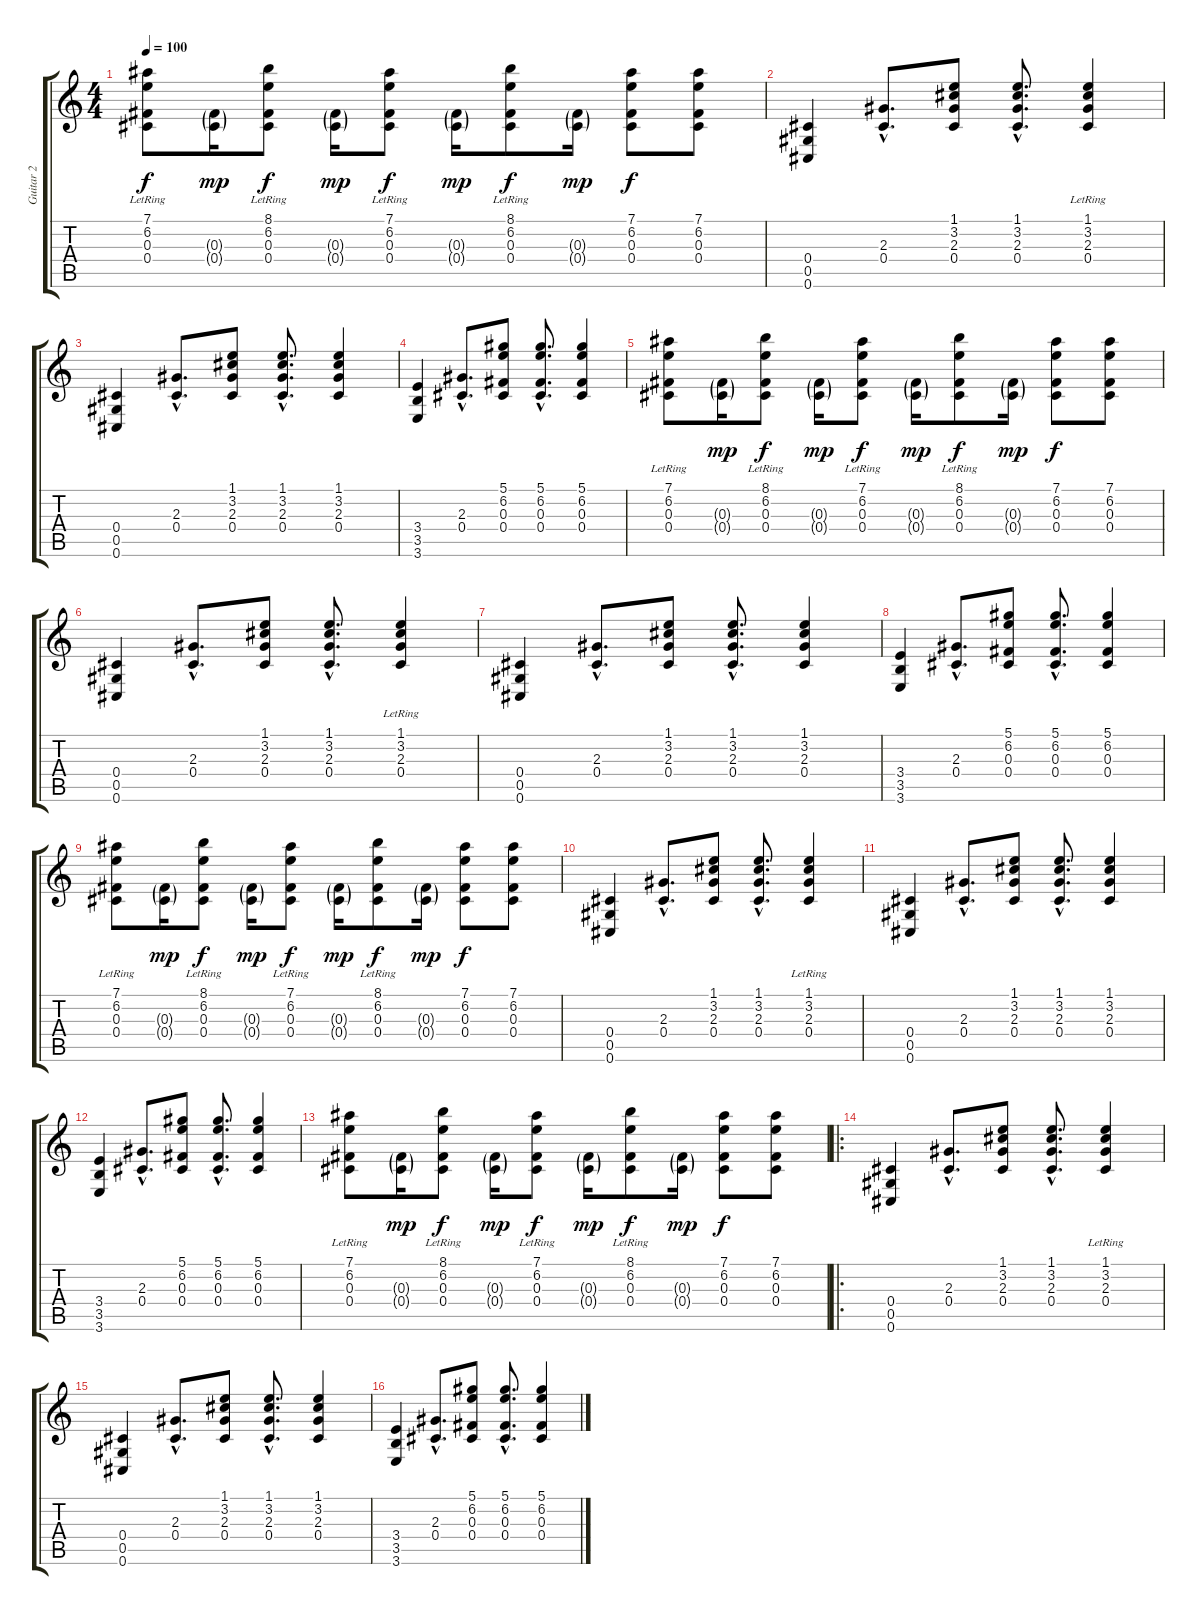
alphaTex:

\track ("Guitar 2" "Guitar 2") {instrument distortionguitar}
\staff {score tabs}
\tuning (Eb4 Bb3 Gb3 Db3 Ab2 Db2) {hide}
\ts (4 4)
\tempo 100
\clef g2
\ks c
(7.1{lr} 6.2{lr} 0.3 0.4).8{dy f} (0.3{g} 0.4{g}).16{dy mp} (8.1{lr} 6.2{lr} 0.3 0.4).8{dy f} (0.3{g} 0.4{g}).16{dy mp} (7.1{lr} 6.2{lr} 0.3 0.4).8{dy f} (0.3{g} 0.4{g}).16{dy mp} (8.1{lr} 6.2{lr} 0.3 0.4).8{dy f} (0.3{g} 0.4{g}).16{dy mp} (7.1 6.2 0.3 0.4).8{dy f} (7.1 6.2 0.3 0.4).8 |
(0.4 0.5 0.6).4 (2.3{hac} 0.4{hac}).8{d} (1.1 3.2 2.3 0.4).8 (1.1{hac} 3.2{hac} 2.3{hac} 0.4{hac}).8{d} (1.1{lr} 3.2{lr} 2.3{lr} 0.4).4 |
(0.4 0.5 0.6).4 (2.3{hac} 0.4{hac}).8{d} (1.1 3.2 2.3 0.4).8 (1.1{hac} 3.2{hac} 2.3{hac} 0.4{hac}).8{d} (1.1 3.2 2.3 0.4).4 |
(3.4 3.5 3.6).4 (2.3{hac} 0.4{hac}).8{d} (5.1 6.2 0.3 0.4).8 (5.1{hac} 6.2{hac} 0.3{hac} 0.4{hac}).8{d} (5.1 6.2 0.3 0.4).4 |
(7.1{lr} 6.2{lr} 0.3 0.4).8 (0.3{g} 0.4{g}).16{dy mp} (8.1{lr} 6.2{lr} 0.3 0.4).8{dy f} (0.3{g} 0.4{g}).16{dy mp} (7.1{lr} 6.2{lr} 0.3 0.4).8{dy f} (0.3{g} 0.4{g}).16{dy mp} (8.1{lr} 6.2{lr} 0.3 0.4).8{dy f} (0.3{g} 0.4{g}).16{dy mp} (7.1 6.2 0.3 0.4).8{dy f} (7.1 6.2 0.3 0.4).8 |
(0.4 0.5 0.6).4{volume 6 instrument electricguitarclean} (2.3{hac} 0.4{hac}).8{d} (1.1 3.2 2.3 0.4).8 (1.1{hac} 3.2{hac} 2.3{hac} 0.4{hac}).8{d} (1.1{lr} 3.2{lr} 2.3{lr} 0.4).4 |
(0.4 0.5 0.6).4 (2.3{hac} 0.4{hac}).8{d} (1.1 3.2 2.3 0.4).8 (1.1{hac} 3.2{hac} 2.3{hac} 0.4{hac}).8{d} (1.1 3.2 2.3 0.4).4 |
(3.4 3.5 3.6).4 (2.3{hac} 0.4{hac}).8{d} (5.1 6.2 0.3 0.4).8 (5.1{hac} 6.2{hac} 0.3{hac} 0.4{hac}).8{d} (5.1 6.2 0.3 0.4).4 |
(7.1{lr} 6.2{lr} 0.3 0.4).8 (0.3{g} 0.4{g}).16{dy mp} (8.1{lr} 6.2{lr} 0.3 0.4).8{dy f} (0.3{g} 0.4{g}).16{dy mp} (7.1{lr} 6.2{lr} 0.3 0.4).8{dy f} (0.3{g} 0.4{g}).16{dy mp} (8.1{lr} 6.2{lr} 0.3 0.4).8{dy f} (0.3{g} 0.4{g}).16{dy mp} (7.1 6.2 0.3 0.4).8{dy f} (7.1 6.2 0.3 0.4).8 |
(0.4 0.5 0.6).4 (2.3{hac} 0.4{hac}).8{d} (1.1 3.2 2.3 0.4).8 (1.1{hac} 3.2{hac} 2.3{hac} 0.4{hac}).8{d} (1.1{lr} 3.2{lr} 2.3{lr} 0.4).4 |
(0.4 0.5 0.6).4 (2.3{hac} 0.4{hac}).8{d} (1.1 3.2 2.3 0.4).8 (1.1{hac} 3.2{hac} 2.3{hac} 0.4{hac}).8{d} (1.1 3.2 2.3 0.4).4 |
(3.4 3.5 3.6).4 (2.3{hac} 0.4{hac}).8{d} (5.1 6.2 0.3 0.4).8 (5.1{hac} 6.2{hac} 0.3{hac} 0.4{hac}).8{d} (5.1 6.2 0.3 0.4).4 |
(7.1{lr} 6.2{lr} 0.3 0.4).8 (0.3{g} 0.4{g}).16{dy mp} (8.1{lr} 6.2{lr} 0.3 0.4).8{dy f} (0.3{g} 0.4{g}).16{dy mp} (7.1{lr} 6.2{lr} 0.3 0.4).8{dy f} (0.3{g} 0.4{g}).16{dy mp} (8.1{lr} 6.2{lr} 0.3 0.4).8{dy f} (0.3{g} 0.4{g}).16{dy mp} (7.1 6.2 0.3 0.4).8{dy f} (7.1 6.2 0.3 0.4).8 |
\ro
(0.4 0.5 0.6).4{volume 6 instrument electricguitarclean} (2.3{hac} 0.4{hac}).8{d} (1.1 3.2 2.3 0.4).8 (1.1{hac} 3.2{hac} 2.3{hac} 0.4{hac}).8{d} (1.1{lr} 3.2{lr} 2.3{lr} 0.4).4 |
(0.4 0.5 0.6).4 (2.3{hac} 0.4{hac}).8{d} (1.1 3.2 2.3 0.4).8 (1.1{hac} 3.2{hac} 2.3{hac} 0.4{hac}).8{d} (1.1 3.2 2.3 0.4).4 |
(3.4 3.5 3.6).4 (2.3{hac} 0.4{hac}).8{d} (5.1 6.2 0.3 0.4).8 (5.1{hac} 6.2{hac} 0.3{hac} 0.4{hac}).8{d} (5.1 6.2 0.3 0.4).4
